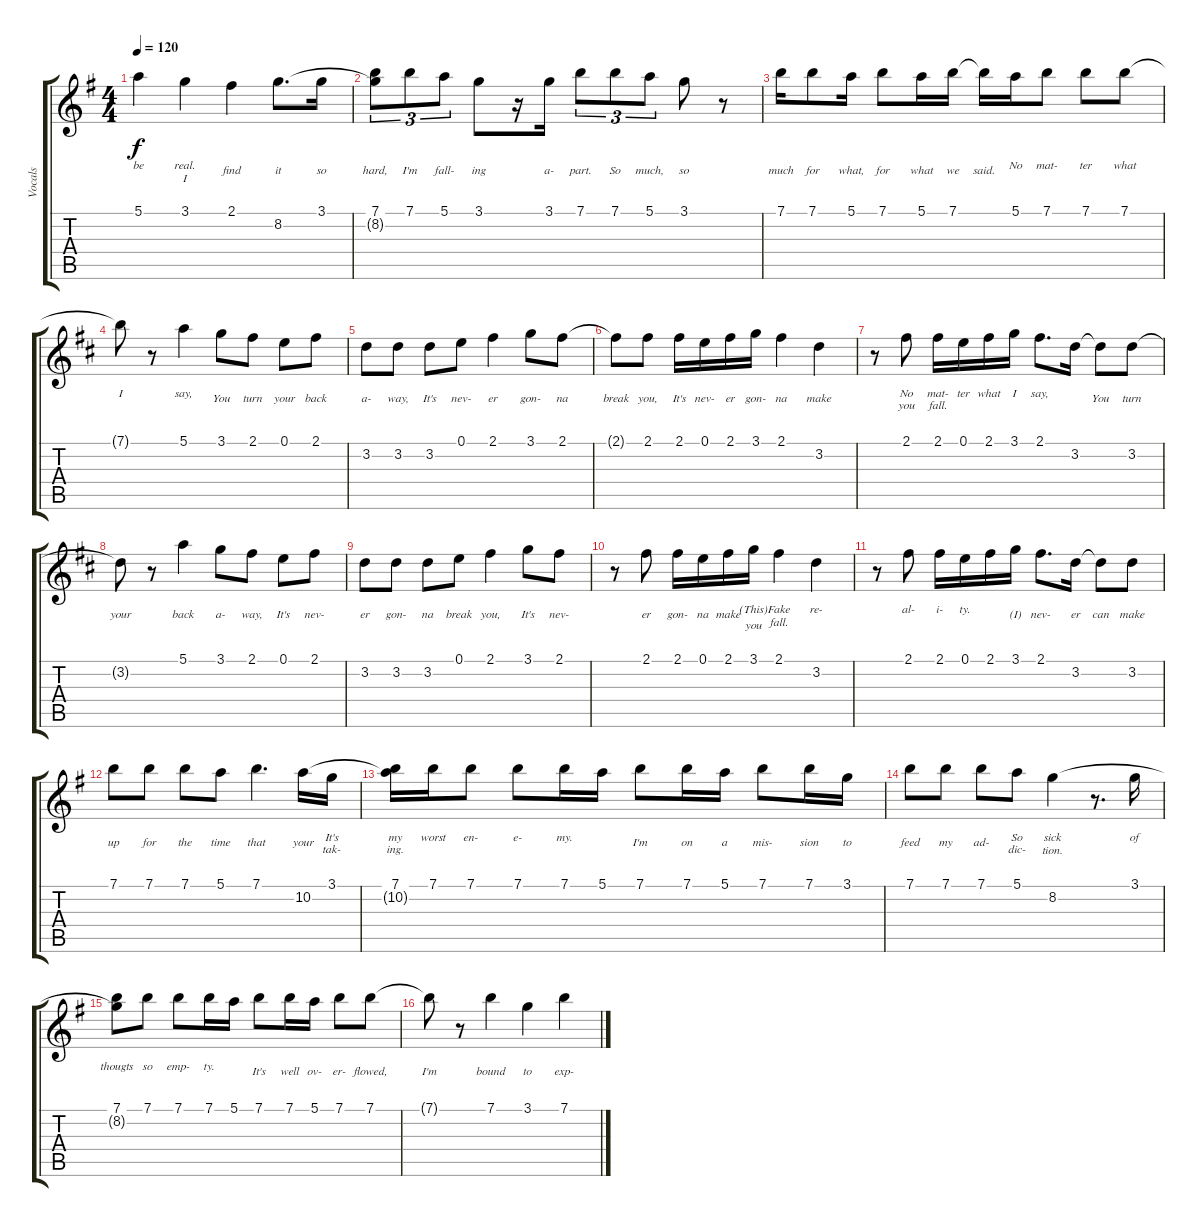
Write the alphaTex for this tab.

\track ("Vocals" "Vocals") {instrument distortionguitar}
\staff {score tabs}
\tuning (E4 B3 G3 D3 A2 E2) {hide}
\ts (4 4)
\tempo 120
\clef g2
\ks g
5.1.4{lyrics (0 "be") lyrics (1 "") lyrics (2 "") lyrics (3 "") lyrics (4 "") dy f} 3.1.4{lyrics (0 "real.") lyrics (1 "I") lyrics (2 "") lyrics (3 "") lyrics (4 "")} 2.1.4{lyrics (0 "") lyrics (1 "find") lyrics (2 "") lyrics (3 "") lyrics (4 "")} 8.2.8{d lyrics (0 "") lyrics (1 "it") lyrics (2 "") lyrics (3 "") lyrics (4 "")} 3.1.16{lyrics (0 "") lyrics (1 "so") lyrics (2 "") lyrics (3 "") lyrics (4 "")} |
(7.1 8.2{t}).8{tu (3 2) lyrics (0 "") lyrics (1 "hard,") lyrics (2 "") lyrics (3 "") lyrics (4 "")} 7.1.8{tu (3 2) lyrics (0 "") lyrics (1 "I'm") lyrics (2 "") lyrics (3 "") lyrics (4 "")} 5.1.8{tu (3 2) lyrics (0 "") lyrics (1 "fall-") lyrics (2 "") lyrics (3 "") lyrics (4 "")} 3.1.8{lyrics (0 "") lyrics (1 "ing") lyrics (2 "") lyrics (3 "") lyrics (4 "")} r.16 3.1.16{lyrics (0 "") lyrics (1 "a-") lyrics (2 "") lyrics (3 "") lyrics (4 "")} 7.1.8{tu (3 2) lyrics (0 "") lyrics (1 "part.") lyrics (2 "") lyrics (3 "") lyrics (4 "")} 7.1.8{tu (3 2) lyrics (0 "") lyrics (1 "So") lyrics (2 "") lyrics (3 "") lyrics (4 "")} 5.1.8{tu (3 2) lyrics (0 "") lyrics (1 "much,") lyrics (2 "") lyrics (3 "") lyrics (4 "")} 3.1.8{lyrics (0 "") lyrics (1 "so") lyrics (2 "") lyrics (3 "") lyrics (4 "")} r.8 |
7.1.16{lyrics (0 "") lyrics (1 "much") lyrics (2 "") lyrics (3 "") lyrics (4 "")} 7.1.8{lyrics (0 "") lyrics (1 "for") lyrics (2 "") lyrics (3 "") lyrics (4 "")} 5.1.16{lyrics (0 "") lyrics (1 "what,") lyrics (2 "") lyrics (3 "") lyrics (4 "")} 7.1.8{lyrics (0 "") lyrics (1 "for") lyrics (2 "") lyrics (3 "") lyrics (4 "")} 5.1.16{lyrics (0 "") lyrics (1 "what") lyrics (2 "") lyrics (3 "") lyrics (4 "")} 7.1.16{lyrics (0 "") lyrics (1 "we") lyrics (2 "") lyrics (3 "") lyrics (4 "")} 7.1{t}.16{lyrics (0 "") lyrics (1 "said.") lyrics (2 "") lyrics (3 "") lyrics (4 "")} 5.1.16{lyrics (0 "No") lyrics (1 "") lyrics (2 "") lyrics (3 "") lyrics (4 "")} 7.1.8{lyrics (0 "mat-") lyrics (1 "") lyrics (2 "") lyrics (3 "") lyrics (4 "")} 7.1.8{lyrics (0 "ter") lyrics (1 "") lyrics (2 "") lyrics (3 "") lyrics (4 "")} 7.1.8{lyrics (0 "what") lyrics (1 "") lyrics (2 "") lyrics (3 "") lyrics (4 "")} |
\ks d
7.1{t}.8{lyrics (0 "I") lyrics (1 "") lyrics (2 "") lyrics (3 "") lyrics (4 "")} r.8 5.1.4{lyrics (0 "say,") lyrics (1 "") lyrics (2 "") lyrics (3 "") lyrics (4 "")} 3.1.8{lyrics (0 "") lyrics (1 "You") lyrics (2 "") lyrics (3 "") lyrics (4 "")} 2.1.8{lyrics (0 "") lyrics (1 "turn") lyrics (2 "") lyrics (3 "") lyrics (4 "")} 0.1.8{lyrics (0 "") lyrics (1 "your") lyrics (2 "") lyrics (3 "") lyrics (4 "")} 2.1.8{lyrics (0 "") lyrics (1 "back") lyrics (2 "") lyrics (3 "") lyrics (4 "")} |
3.2.8{lyrics (0 "") lyrics (1 "a-") lyrics (2 "") lyrics (3 "") lyrics (4 "")} 3.2.8{lyrics (0 "") lyrics (1 "way,") lyrics (2 "") lyrics (3 "") lyrics (4 "")} 3.2.8{lyrics (0 "") lyrics (1 "It's") lyrics (2 "") lyrics (3 "") lyrics (4 "")} 0.1.8{lyrics (0 "") lyrics (1 "nev-") lyrics (2 "") lyrics (3 "") lyrics (4 "")} 2.1.4{lyrics (0 "") lyrics (1 "er") lyrics (2 "") lyrics (3 "") lyrics (4 "")} 3.1.8{lyrics (0 "") lyrics (1 "gon-") lyrics (2 "") lyrics (3 "") lyrics (4 "")} 2.1.8{lyrics (0 "") lyrics (1 "na") lyrics (2 "") lyrics (3 "") lyrics (4 "")} |
2.1{t}.8{lyrics (0 "") lyrics (1 "break") lyrics (2 "") lyrics (3 "") lyrics (4 "")} 2.1.8{lyrics (0 "") lyrics (1 "you,") lyrics (2 "") lyrics (3 "") lyrics (4 "")} 2.1.16{lyrics (0 "") lyrics (1 "It's") lyrics (2 "") lyrics (3 "") lyrics (4 "")} 0.1.16{lyrics (0 "") lyrics (1 "nev-") lyrics (2 "") lyrics (3 "") lyrics (4 "")} 2.1.16{lyrics (0 "") lyrics (1 "er") lyrics (2 "") lyrics (3 "") lyrics (4 "")} 3.1.16{lyrics (0 "") lyrics (1 "gon-") lyrics (2 "") lyrics (3 "") lyrics (4 "")} 2.1.4{lyrics (0 "") lyrics (1 "na") lyrics (2 "") lyrics (3 "") lyrics (4 "")} 3.2.4{lyrics (0 "") lyrics (1 "make") lyrics (2 "") lyrics (3 "") lyrics (4 "")} |
r.8 2.1.8{lyrics (0 "No") lyrics (1 "you") lyrics (2 "") lyrics (3 "") lyrics (4 "")} 2.1.16{lyrics (0 "mat-") lyrics (1 "fall.") lyrics (2 "") lyrics (3 "") lyrics (4 "")} 0.1.16{lyrics (0 "ter") lyrics (1 "") lyrics (2 "") lyrics (3 "") lyrics (4 "")} 2.1.16{lyrics (0 "what") lyrics (1 "") lyrics (2 "") lyrics (3 "") lyrics (4 "")} 3.1.16{lyrics (0 "I") lyrics (1 "") lyrics (2 "") lyrics (3 "") lyrics (4 "")} 2.1.8{d lyrics (0 "say,") lyrics (1 "") lyrics (2 "") lyrics (3 "") lyrics (4 "")} 3.2.16{lyrics (0 "") lyrics (1 "") lyrics (2 "") lyrics (3 "") lyrics (4 "")} 3.2{t}.8{lyrics (0 "") lyrics (1 "You") lyrics (2 "") lyrics (3 "") lyrics (4 "")} 3.2.8{lyrics (0 "") lyrics (1 "turn") lyrics (2 "") lyrics (3 "") lyrics (4 "")} |
3.2{t}.8{lyrics (0 "") lyrics (1 "your") lyrics (2 "") lyrics (3 "") lyrics (4 "")} r.8 5.1.4{lyrics (0 "") lyrics (1 "back") lyrics (2 "") lyrics (3 "") lyrics (4 "")} 3.1.8{lyrics (0 "") lyrics (1 "a-") lyrics (2 "") lyrics (3 "") lyrics (4 "")} 2.1.8{lyrics (0 "") lyrics (1 "way,") lyrics (2 "") lyrics (3 "") lyrics (4 "")} 0.1.8{lyrics (0 "") lyrics (1 "It's") lyrics (2 "") lyrics (3 "") lyrics (4 "")} 2.1.8{lyrics (0 "") lyrics (1 "nev-") lyrics (2 "") lyrics (3 "") lyrics (4 "")} |
3.2.8{lyrics (0 "") lyrics (1 "er") lyrics (2 "") lyrics (3 "") lyrics (4 "")} 3.2.8{lyrics (0 "") lyrics (1 "gon-") lyrics (2 "") lyrics (3 "") lyrics (4 "")} 3.2.8{lyrics (0 "") lyrics (1 "na") lyrics (2 "") lyrics (3 "") lyrics (4 "")} 0.1.8{lyrics (0 "") lyrics (1 "break") lyrics (2 "") lyrics (3 "") lyrics (4 "")} 2.1.4{lyrics (0 "") lyrics (1 "you,") lyrics (2 "") lyrics (3 "") lyrics (4 "")} 3.1.8{lyrics (0 "") lyrics (1 "It's") lyrics (2 "") lyrics (3 "") lyrics (4 "")} 2.1.8{lyrics (0 "") lyrics (1 "nev-") lyrics (2 "") lyrics (3 "") lyrics (4 "")} |
r.8 2.1.8{lyrics (0 "") lyrics (1 "er") lyrics (2 "") lyrics (3 "") lyrics (4 "")} 2.1.16{lyrics (0 "") lyrics (1 "gon-") lyrics (2 "") lyrics (3 "") lyrics (4 "")} 0.1.16{lyrics (0 "") lyrics (1 "na") lyrics (2 "") lyrics (3 "") lyrics (4 "")} 2.1.16{lyrics (0 "") lyrics (1 "make") lyrics (2 "") lyrics (3 "") lyrics (4 "")} 3.1.16{lyrics (0 "(This)") lyrics (1 "you") lyrics (2 "") lyrics (3 "") lyrics (4 "")} 2.1.4{lyrics (0 "Fake") lyrics (1 "fall.") lyrics (2 "") lyrics (3 "") lyrics (4 "")} 3.2.4{lyrics (0 "re-") lyrics (1 "") lyrics (2 "") lyrics (3 "") lyrics (4 "")} |
r.8 2.1.8{lyrics (0 "al-") lyrics (1 "") lyrics (2 "") lyrics (3 "") lyrics (4 "")} 2.1.16{lyrics (0 "i-") lyrics (1 "") lyrics (2 "") lyrics (3 "") lyrics (4 "")} 0.1.16{lyrics (0 "ty.") lyrics (1 "") lyrics (2 "") lyrics (3 "") lyrics (4 "")} 2.1.16{lyrics (0 "") lyrics (1 "") lyrics (2 "") lyrics (3 "") lyrics (4 "")} 3.1.16{lyrics (0 "") lyrics (1 "(I)") lyrics (2 "") lyrics (3 "") lyrics (4 "")} 2.1.8{d lyrics (0 "") lyrics (1 "nev-") lyrics (2 "") lyrics (3 "") lyrics (4 "")} 3.2.16{lyrics (0 "") lyrics (1 "er") lyrics (2 "") lyrics (3 "") lyrics (4 "")} 3.2{t}.8{lyrics (0 "") lyrics (1 "can") lyrics (2 "") lyrics (3 "") lyrics (4 "")} 3.2.8{lyrics (0 "") lyrics (1 "make") lyrics (2 "") lyrics (3 "") lyrics (4 "")} |
\ks g
7.1.8{lyrics (0 "") lyrics (1 "up") lyrics (2 "") lyrics (3 "") lyrics (4 "")} 7.1.8{lyrics (0 "") lyrics (1 "for") lyrics (2 "") lyrics (3 "") lyrics (4 "")} 7.1.8{lyrics (0 "") lyrics (1 "the") lyrics (2 "") lyrics (3 "") lyrics (4 "")} 5.1.8{lyrics (0 "") lyrics (1 "time") lyrics (2 "") lyrics (3 "") lyrics (4 "")} 7.1.4{d lyrics (0 "") lyrics (1 "that") lyrics (2 "") lyrics (3 "") lyrics (4 "")} 10.2.16{lyrics (0 "") lyrics (1 "your") lyrics (2 "") lyrics (3 "") lyrics (4 "")} 3.1.16{lyrics (0 "It's") lyrics (1 "tak-") lyrics (2 "") lyrics (3 "") lyrics (4 "")} |
(7.1 10.2{t}).16{lyrics (0 "my") lyrics (1 "ing.") lyrics (2 "") lyrics (3 "") lyrics (4 "")} 7.1.16{lyrics (0 "worst") lyrics (1 "") lyrics (2 "") lyrics (3 "") lyrics (4 "")} 7.1.8{lyrics (0 "en-") lyrics (1 "") lyrics (2 "") lyrics (3 "") lyrics (4 "")} 7.1.8{lyrics (0 "e-") lyrics (1 "") lyrics (2 "") lyrics (3 "") lyrics (4 "")} 7.1.16{lyrics (0 "my.") lyrics (1 "") lyrics (2 "") lyrics (3 "") lyrics (4 "")} 5.1.16{lyrics (0 "") lyrics (1 "") lyrics (2 "") lyrics (3 "") lyrics (4 "")} 7.1.8{lyrics (0 "") lyrics (1 "I'm") lyrics (2 "") lyrics (3 "") lyrics (4 "")} 7.1.16{lyrics (0 "") lyrics (1 "on") lyrics (2 "") lyrics (3 "") lyrics (4 "")} 5.1.16{lyrics (0 "") lyrics (1 "a") lyrics (2 "") lyrics (3 "") lyrics (4 "")} 7.1.8{lyrics (0 "") lyrics (1 "mis-") lyrics (2 "") lyrics (3 "") lyrics (4 "")} 7.1.16{lyrics (0 "") lyrics (1 "sion") lyrics (2 "") lyrics (3 "") lyrics (4 "")} 3.1.16{lyrics (0 "") lyrics (1 "to") lyrics (2 "") lyrics (3 "") lyrics (4 "")} |
7.1.8{lyrics (0 "") lyrics (1 "feed") lyrics (2 "") lyrics (3 "") lyrics (4 "")} 7.1.8{lyrics (0 "") lyrics (1 "my") lyrics (2 "") lyrics (3 "") lyrics (4 "")} 7.1.8{lyrics (0 "") lyrics (1 "ad-") lyrics (2 "") lyrics (3 "") lyrics (4 "")} 5.1.8{lyrics (0 "So") lyrics (1 "dic-") lyrics (2 "") lyrics (3 "") lyrics (4 "")} 8.2.4{lyrics (0 "sick") lyrics (1 "tion.") lyrics (2 "") lyrics (3 "") lyrics (4 "")} r.8{d} 3.1.16{lyrics (0 "of") lyrics (1 "") lyrics (2 "") lyrics (3 "") lyrics (4 "")} |
(7.1 8.2{t}).8{lyrics (0 "thougts") lyrics (1 "") lyrics (2 "") lyrics (3 "") lyrics (4 "")} 7.1.8{lyrics (0 "so") lyrics (1 "") lyrics (2 "") lyrics (3 "") lyrics (4 "")} 7.1.8{lyrics (0 "emp-") lyrics (1 "") lyrics (2 "") lyrics (3 "") lyrics (4 "")} 7.1.16{lyrics (0 "ty.") lyrics (1 "") lyrics (2 "") lyrics (3 "") lyrics (4 "")} 5.1.16{lyrics (0 "") lyrics (1 "") lyrics (2 "") lyrics (3 "") lyrics (4 "")} 7.1.8{lyrics (0 "") lyrics (1 "It's") lyrics (2 "") lyrics (3 "") lyrics (4 "")} 7.1.16{lyrics (0 "") lyrics (1 "well") lyrics (2 "") lyrics (3 "") lyrics (4 "")} 5.1.16{lyrics (0 "") lyrics (1 "ov-") lyrics (2 "") lyrics (3 "") lyrics (4 "")} 7.1.8{lyrics (0 "") lyrics (1 "er-") lyrics (2 "") lyrics (3 "") lyrics (4 "")} 7.1.8{lyrics (0 "") lyrics (1 "flowed,") lyrics (2 "") lyrics (3 "") lyrics (4 "")} |
7.1{t}.8{lyrics (0 "") lyrics (1 "I'm") lyrics (2 "") lyrics (3 "") lyrics (4 "")} r.8 7.1.4{lyrics (0 "") lyrics (1 "bound") lyrics (2 "") lyrics (3 "") lyrics (4 "")} 3.1.4{lyrics (0 "") lyrics (1 "to") lyrics (2 "") lyrics (3 "") lyrics (4 "")} 7.1.4{lyrics (0 "") lyrics (1 "exp-") lyrics (2 "") lyrics (3 "") lyrics (4 "")}
